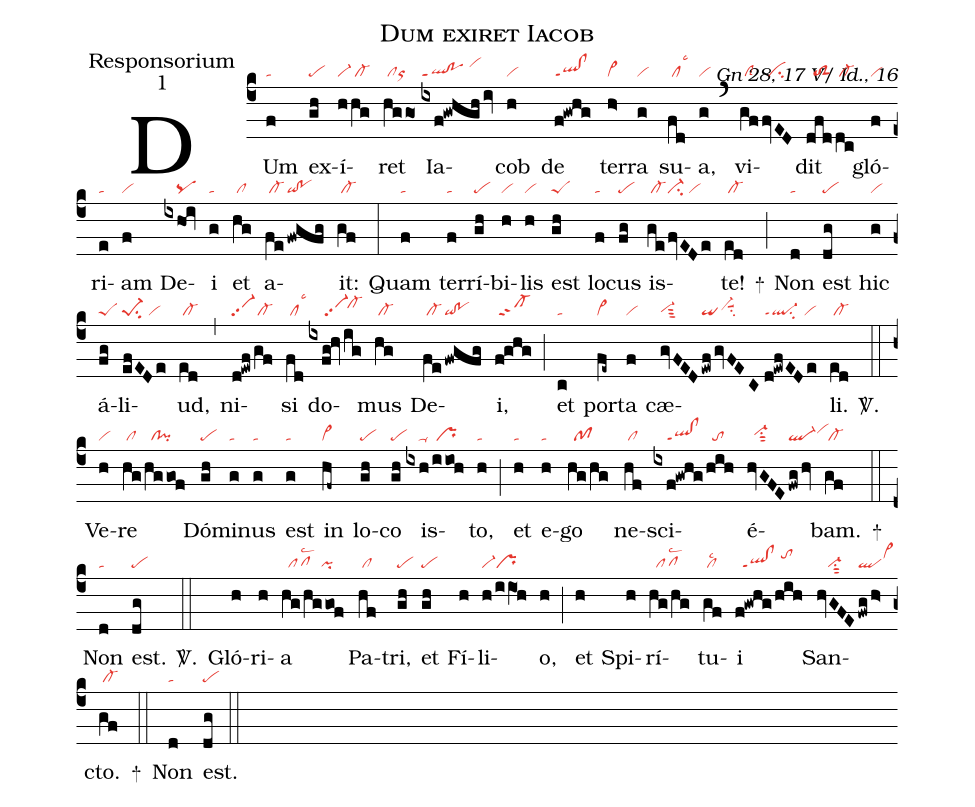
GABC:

name:Dum exiret Iacob;
office-part:Responsorium;
mode:1;
commentary:Gn 28, 17 V/ Id., 16;
nabc-lines:1;
%%
(c4)
DUm(f|ta) ex(gh|pe)í(h|vi-|hg|/cl-)ret(hggo|/clor) Ia(ixf!gwhgh/iv|ql!poppt1/vihj)cob(h|vi) de(f!gwhg|ql!clppt1) ter(h>|vi>)ra(g|vi) su(fd|/cllsc3)a,(g|vi) (`)
vi(gf|/clS|fvED|//ci)dit(dfd|//toS2|dc|/cl-) gló(f|vi)ri(e|ta)am(f|vi) De(ixhOi|////pq)i(g|ta) et(hg|/cl) a(fe|/cl-|!fwgfg|qi!po)it:(gf|/cl-) (:)
Quam(f|ta) ter(f|ta)rí(gh|pe)bi(h|vi)lis(h|vi) est(gh|peS) lo(f|ta)cus(fg|pe) is(ge|/cl-|/fvEDe|vi-su2/vi)te!(ed|/cl-) +(;)
Non(d|ta) est(dg|pe) hic(g|vi) á(fg|peS)li(efEDe|pe-1su2/vi)ud,(ed|/cl-) (,)
ni(d!ewf|vi-pp2|/gf|/cl-)si(fd|/cllsc3) do(ixfg!hv|/////vi-pp2|/ig|/cl-hi)mus(hg|/cl-) De(fe|/cl-|!fwgfg|qi!po)i,(f!ghg|/sf-) (;)
et(c|ta) por(fe~|cl~)ta(f|vi) cæ(gvFED|vi-hgsut3|/ewf|qi|/gvFEC|//vi-hhsuu1su2|//d!ewfEDe|ql-ppt1su2/vi)li.(ed|/cl-) <sp>V/</sp>.(::)
Ve(h|vi)re(hg|/cl|/hggof|//cl!pi) Dó(gh|pe)mi(g|ta)nus(g|ta) est(g|ta) in(hf~|cl~) lo(gh|pe)co(gh|pe) is(ixh|////ta-|/iioh|/pr)to,(h|ta) (;)
et(h|ta) e(h|ta)go(hg/hg|//pf) ne(hf|/cl)sci(ixf!gwhg|////ql!clppt1|/hih|//to)é(hvGFE|//vi-hhsu1sut2|/fwg/hv|ql-vihi)bam.(gf|/cl-) +(::)
Non(d|ta) est.(dg|pe) <sp>V/</sp>.(::)
Gló(h)ri(h)a(hg/hggof|//pflsc2/pi) Pa(hf|/cl)tri,(gh|pe) et(gh|pe) Fí(h)li(h/iiO1h|vi-pr)o,(h) (;)
et(h) Spi(h)rí(hg/hg|//pflsc2)tu(gf|/cllsc2)i(f!gwhg/hih|//ql!clppt1/tohj) San(hvGFE|///vi-su1sut2|fwg/h>|qlvi>hj)cto.(gf|/cl-) +(::)
Non(d|ta) est.(dg|pe) (::)
